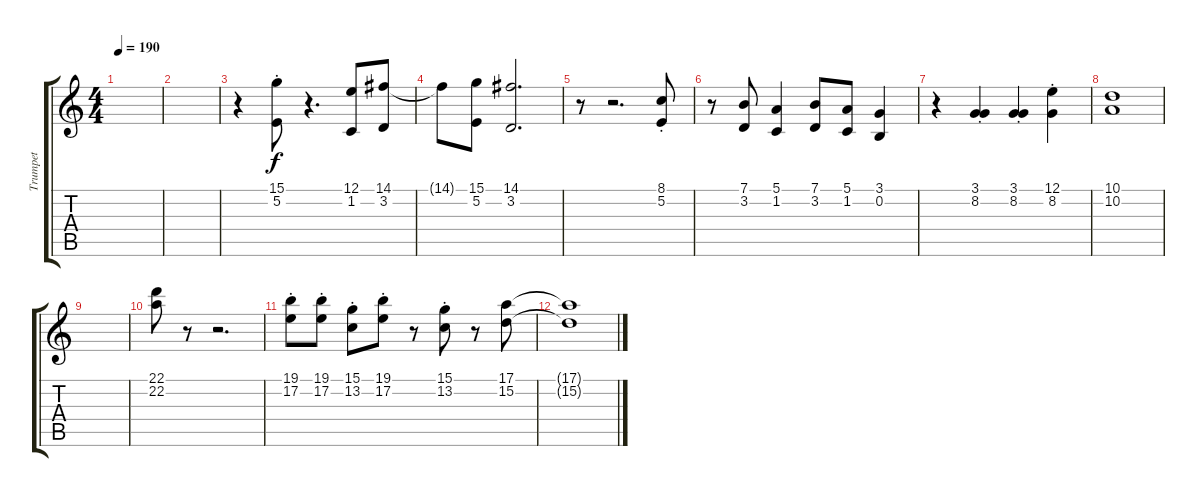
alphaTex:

\track ("Trumpet" "Trumpet") {instrument brasssection}
\staff {score tabs}
\tuning (E4 B3 G3 D3 A2 E2) {hide}
\ts (4 4)
\tempo 190
\clef g2
\ks c
|
|
r.4 (15.1{st} 5.2).8 r.4{d} (12.1 1.2).8 (14.1 3.2).8 |
14.1{t}.8 (15.1 5.2).8 (14.1 3.2).2{d} |
r.8 r.2{d} (8.1{st} 5.2{st}).8 |
r.8 (7.1 3.2).8 (5.1 1.2).4 (7.1 3.2).8 (5.1 1.2).8 (3.1 0.2).4 |
r.4 (3.1{st} 8.2{st}).4 (3.1{st} 8.2{st}).4 (12.1{st} 8.2{st}).4 |
(10.1 10.2).1 |
|
(22.1 22.2).8 r.8 r.2{d} |
(19.1{st} 17.2{st}).8 (19.1{st} 17.2{st}).8 (15.1{st} 13.2{st}).8 (19.1{st} 17.2{st}).8 r.8 (15.1{st} 13.2{st}).8 r.8 (17.1 15.2).8 |
(17.1{t} 15.2{t}).1
